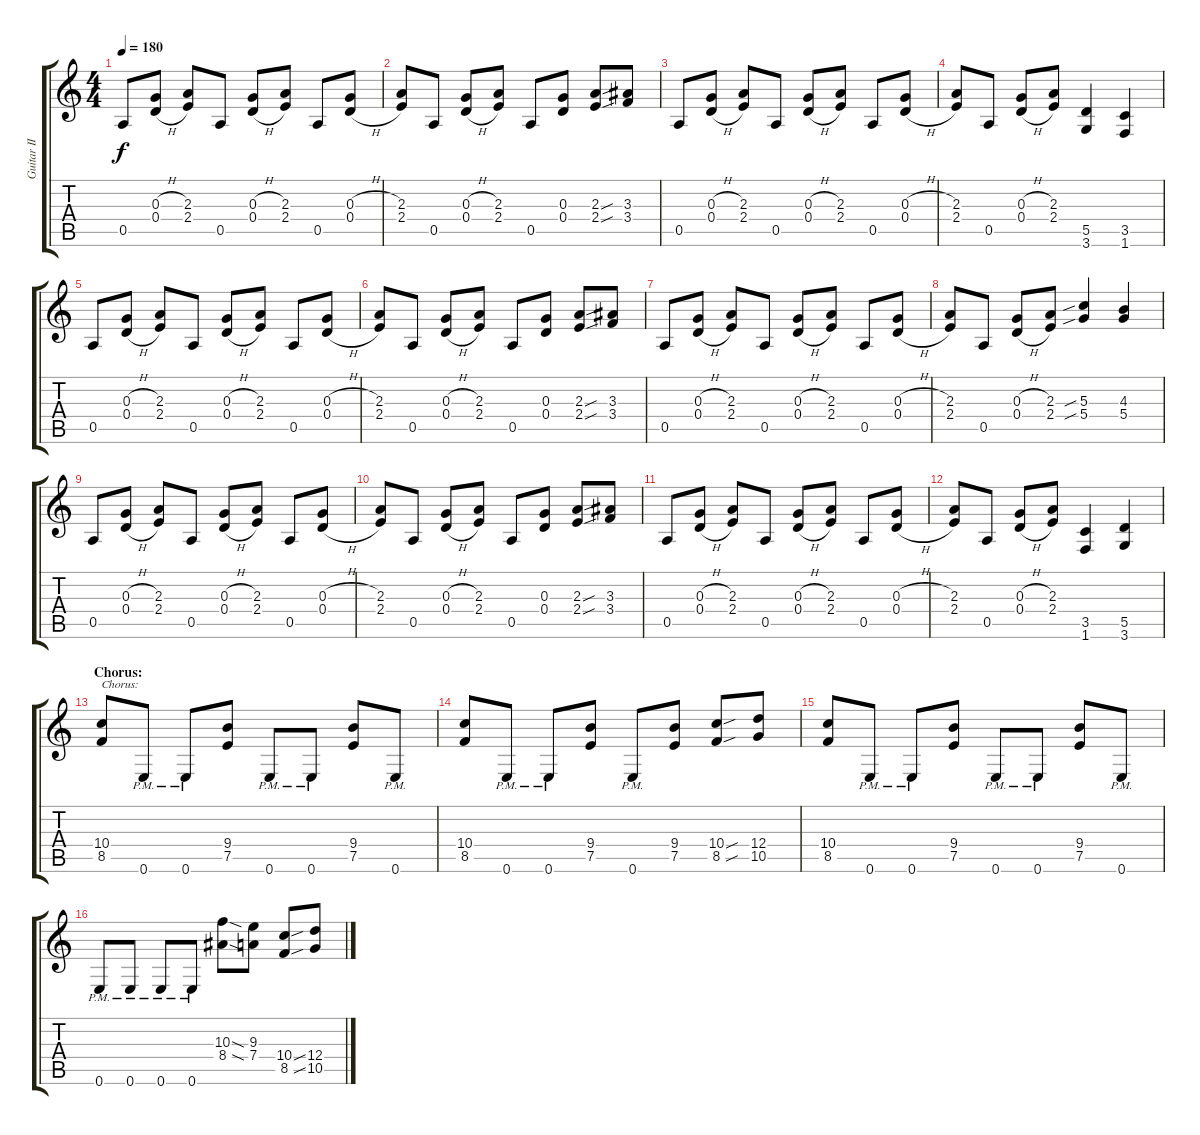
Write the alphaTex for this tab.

\track ("Guitar II" "Guitar II") {instrument distortionguitar}
\staff {score tabs}
\tuning (E4 B3 G3 D3 A2 E2) {hide}
\ts (4 4)
\tempo 180
\clef g2
\ks c
0.5.8{dy f} (0.3{h} 0.4{h}).8 (2.3 2.4).8 0.5.8 (0.3{h} 0.4{h}).8 (2.3 2.4).8 0.5.8 (0.3{h} 0.4{h}).8 |
(2.3 2.4).8 0.5.8 (0.3{h} 0.4{h}).8 (2.3 2.4).8 0.5.8 (0.3 0.4).8 (2.3{sou} 2.4{sou}).8 (3.3 3.4).8 |
0.5.8 (0.3{h} 0.4{h}).8 (2.3 2.4).8 0.5.8 (0.3{h} 0.4{h}).8 (2.3 2.4).8 0.5.8 (0.3{h} 0.4{h}).8 |
(2.3 2.4).8 0.5.8 (0.3{h} 0.4{h}).8 (2.3 2.4).8 (5.5 3.6).4 (3.5 1.6).4 |
0.5.8 (0.3{h} 0.4{h}).8 (2.3 2.4).8 0.5.8 (0.3{h} 0.4{h}).8 (2.3 2.4).8 0.5.8 (0.3{h} 0.4{h}).8 |
(2.3 2.4).8 0.5.8 (0.3{h} 0.4{h}).8 (2.3 2.4).8 0.5.8 (0.3 0.4).8 (2.3{sou} 2.4{sou}).8 (3.3 3.4).8 |
0.5.8 (0.3{h} 0.4{h}).8 (2.3 2.4).8 0.5.8 (0.3{h} 0.4{h}).8 (2.3 2.4).8 0.5.8 (0.3{h} 0.4{h}).8 |
(2.3 2.4).8 0.5.8 (0.3{h} 0.4{h}).8 (2.3 2.4).8 (5.3{sib} 5.4{sib}).4 (4.3 5.4).4 |
0.5.8 (0.3{h} 0.4{h}).8 (2.3 2.4).8 0.5.8 (0.3{h} 0.4{h}).8 (2.3 2.4).8 0.5.8 (0.3{h} 0.4{h}).8 |
(2.3 2.4).8 0.5.8 (0.3{h} 0.4{h}).8 (2.3 2.4).8 0.5.8 (0.3 0.4).8 (2.3{sou} 2.4{sou}).8 (3.3 3.4).8 |
0.5.8 (0.3{h} 0.4{h}).8 (2.3 2.4).8 0.5.8 (0.3{h} 0.4{h}).8 (2.3 2.4).8 0.5.8 (0.3{h} 0.4{h}).8 |
(2.3 2.4).8 0.5.8 (0.3{h} 0.4{h}).8 (2.3 2.4).8 (3.5 1.6).4 (5.5 3.6).4 |
\section ("" "Chorus:")
(10.4 8.5).8{txt "Chorus:"} 0.6{pm}.8 0.6{pm}.8 (9.4 7.5).8 0.6{pm}.8 0.6{pm}.8 (9.4 7.5).8 0.6{pm}.8 |
(10.4 8.5).8 0.6{pm}.8 0.6{pm}.8 (9.4 7.5).8 0.6{pm}.8 (9.4 7.5).8 (10.4{sou} 8.5{sou}).8 (12.4 10.5).8 |
(10.4 8.5).8 0.6{pm}.8 0.6{pm}.8 (9.4 7.5).8 0.6{pm}.8 0.6{pm}.8 (9.4 7.5).8 0.6{pm}.8 |
0.6{pm}.8 0.6{pm}.8 0.6{pm}.8 0.6{pm}.8 (10.3{sod} 8.4{sod}).8 (9.3 7.4).8 (10.4{sou} 8.5{sou}).8 (12.4 10.5).8
